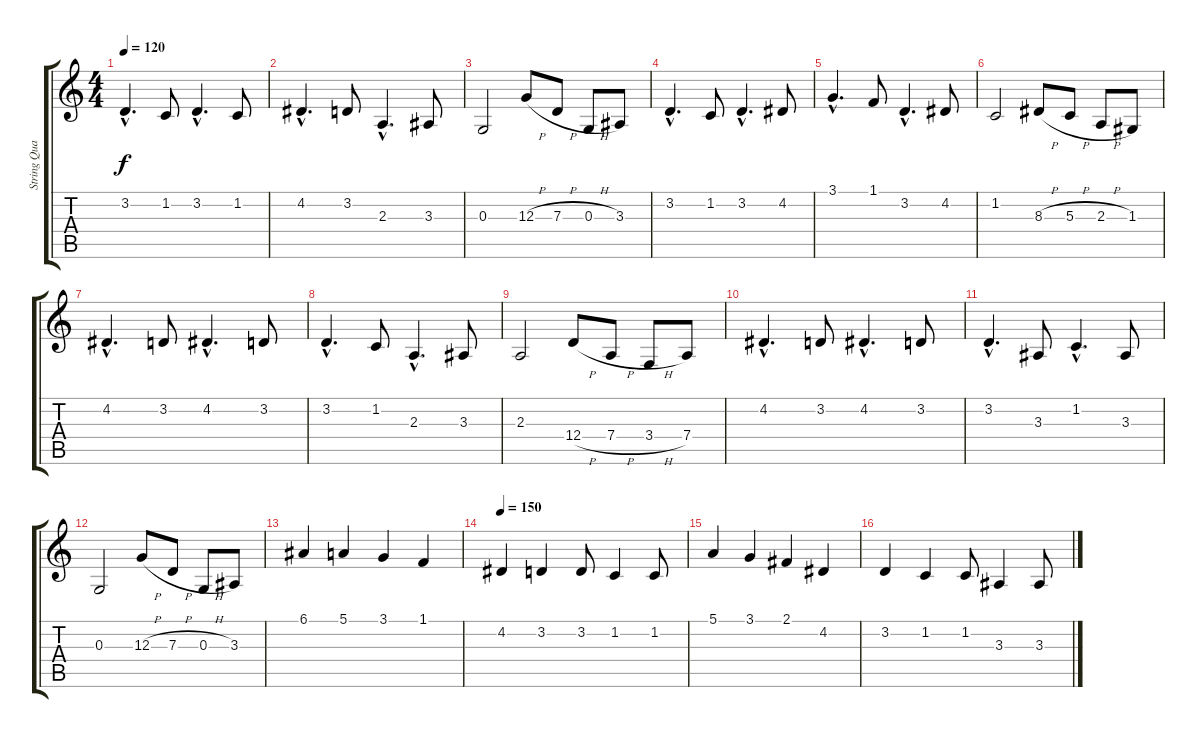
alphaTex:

\track ("String Quartet 1" "String Qua") {instrument stringensemble1}
\staff {score tabs}
\tuning (E4 B3 G3 D3 A2 E2) {hide}
\ts (4 4)
\tempo 120
\clef g2
\ks c
3.2{hac}.4{d dy f instrument stringensemble1} 1.2.8 3.2{hac}.4{d} 1.2.8 |
4.2{hac}.4{d} 3.2.8 2.3{hac}.4{d} 3.3.8 |
0.3.2 12.3{h}.8 7.3{h}.8 0.3{h}.8 3.3.8 |
3.2{hac}.4{d} 1.2.8 3.2{hac}.4{d} 4.2.8 |
3.1{hac}.4{d} 1.1.8 3.2{hac}.4{d} 4.2.8 |
1.2.2 8.3{h}.8 5.3{h}.8 2.3{h}.8 1.3.8 |
4.2{hac}.4{d} 3.2.8 4.2{hac}.4{d} 3.2.8 |
3.2{hac}.4{d} 1.2.8 2.3{hac}.4{d} 3.3.8 |
2.3.2 12.4{h}.8 7.4{h}.8 3.4{h}.8 7.4.8 |
4.2{hac}.4{d} 3.2.8 4.2{hac}.4{d} 3.2.8 |
3.2{hac}.4{d} 3.3.8 1.2{hac}.4{d} 3.3.8 |
0.3.2 12.3{h}.8 7.3{h}.8 0.3{h}.8 3.3.8 |
6.1.4 5.1.4 3.1.4 1.1.4 |
\tempo 150
4.2.4 3.2.4 3.2.8 1.2.4 1.2.8 |
5.1.4 3.1.4 2.1.4 4.2.4 |
3.2.4 1.2.4 1.2.8 3.3.4 3.3.8
